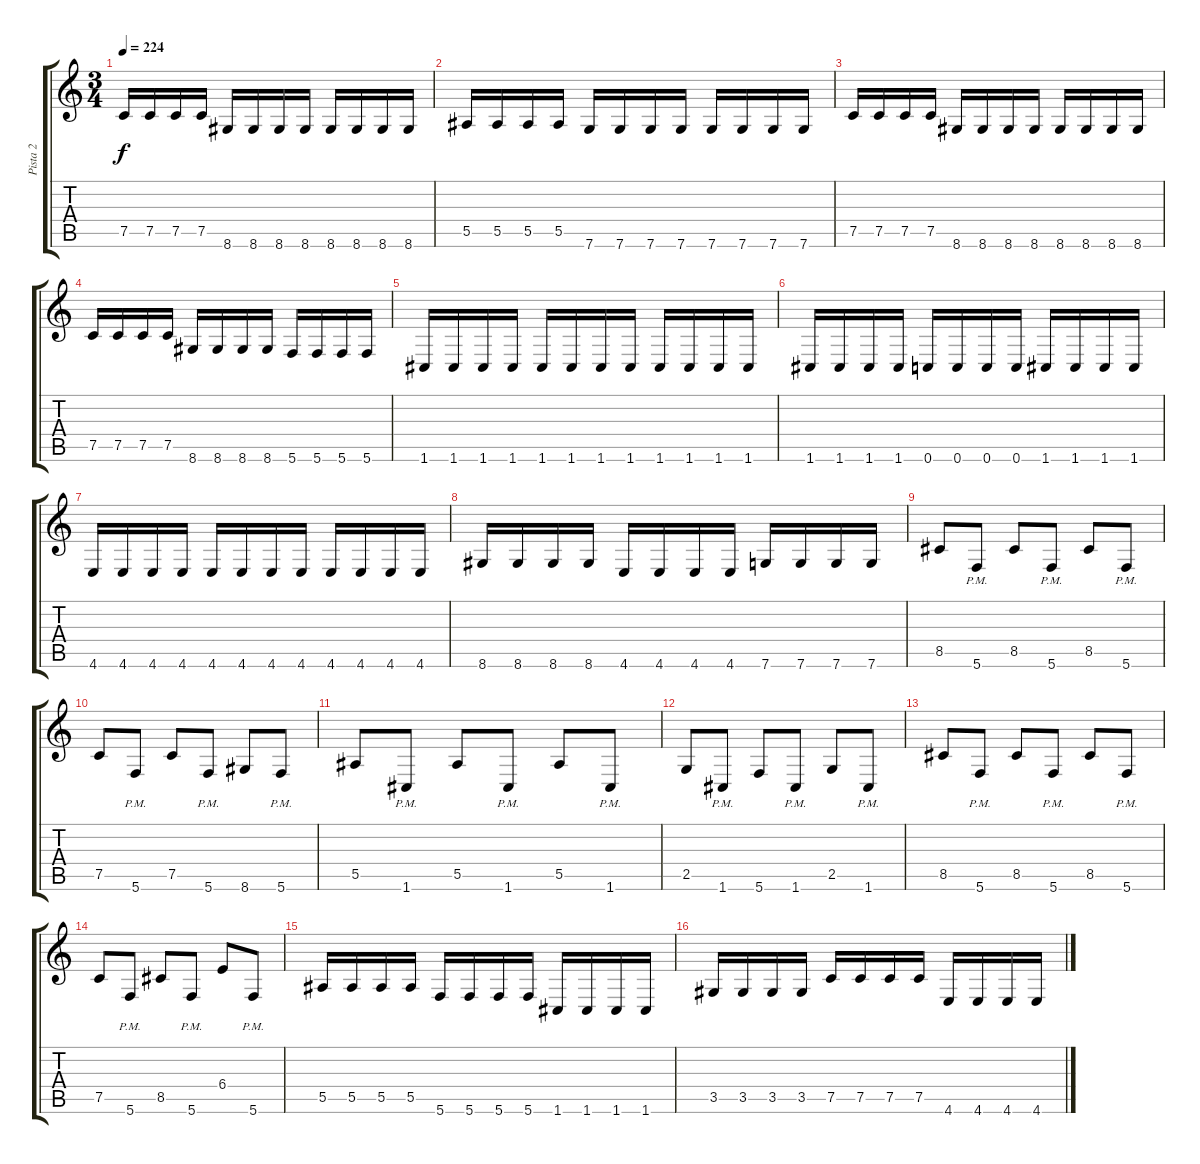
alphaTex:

\track ("Pista 2" "Pista 2") {instrument distortionguitar}
\staff {score tabs}
\tuning (C4 G3 Eb3 Bb2 F2 C2) {hide}
\ts (3 4)
\tempo 224
\clef g2
\ks c
7.5.16{dy f} 7.5.16 7.5.16 7.5.16 8.6.16 8.6.16 8.6.16 8.6.16 8.6.16 8.6.16 8.6.16 8.6.16 |
5.5.16 5.5.16 5.5.16 5.5.16 7.6.16 7.6.16 7.6.16 7.6.16 7.6.16 7.6.16 7.6.16 7.6.16 |
7.5.16 7.5.16 7.5.16 7.5.16 8.6.16 8.6.16 8.6.16 8.6.16 8.6.16 8.6.16 8.6.16 8.6.16 |
7.5.16 7.5.16 7.5.16 7.5.16 8.6.16 8.6.16 8.6.16 8.6.16 5.6.16 5.6.16 5.6.16 5.6.16 |
1.6.16 1.6.16 1.6.16 1.6.16 1.6.16 1.6.16 1.6.16 1.6.16 1.6.16 1.6.16 1.6.16 1.6.16 |
1.6.16 1.6.16 1.6.16 1.6.16 0.6.16 0.6.16 0.6.16 0.6.16 1.6.16 1.6.16 1.6.16 1.6.16 |
4.6.16 4.6.16 4.6.16 4.6.16 4.6.16 4.6.16 4.6.16 4.6.16 4.6.16 4.6.16 4.6.16 4.6.16 |
8.6.16 8.6.16 8.6.16 8.6.16 4.6.16 4.6.16 4.6.16 4.6.16 7.6.16 7.6.16 7.6.16 7.6.16 |
8.5.8 5.6{pm}.8 8.5.8 5.6{pm}.8 8.5.8 5.6{pm}.8 |
7.5.8 5.6{pm}.8 7.5.8 5.6{pm}.8 8.6.8 5.6{pm}.8 |
5.5.8 1.6{pm}.8 5.5.8 1.6{pm}.8 5.5.8 1.6{pm}.8 |
2.5.8 1.6{pm}.8 5.6.8 1.6{pm}.8 2.5.8 1.6{pm}.8 |
8.5.8 5.6{pm}.8 8.5.8 5.6{pm}.8 8.5.8 5.6{pm}.8 |
7.5.8 5.6{pm}.8 8.5.8 5.6{pm}.8 6.4.8 5.6{pm}.8 |
5.5.16 5.5.16 5.5.16 5.5.16 5.6.16 5.6.16 5.6.16 5.6.16 1.6.16 1.6.16 1.6.16 1.6.16 |
3.5.16 3.5.16 3.5.16 3.5.16 7.5.16 7.5.16 7.5.16 7.5.16 4.6.16 4.6.16 4.6.16 4.6.16
